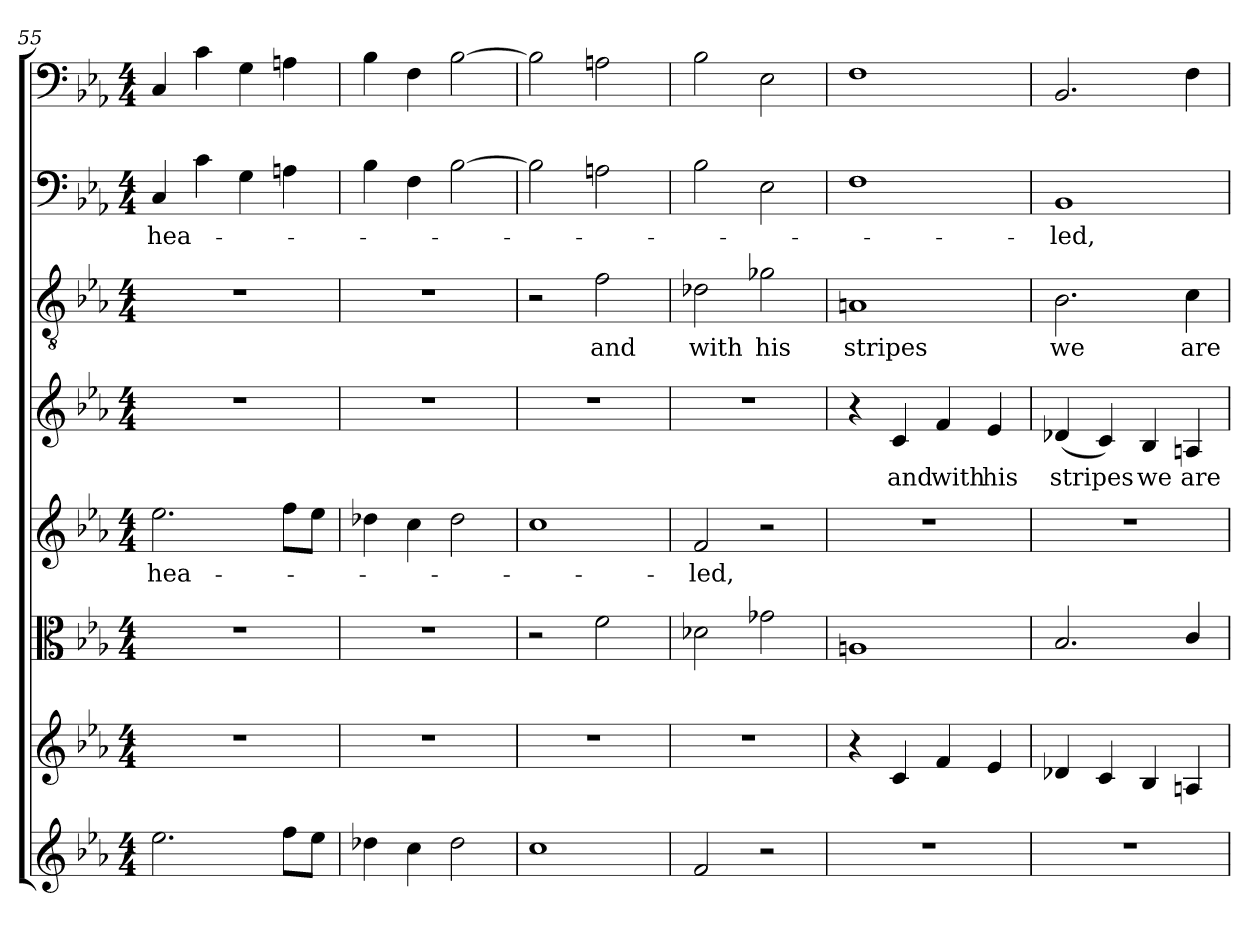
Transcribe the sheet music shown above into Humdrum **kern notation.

**kern	**kern	**kern	**kern	**text	**kern	**text	**kern	**text	**kern	**text	**kern
*part8	*part7	*part6	*part5	*part5	*part4	*part4	*part3	*part3	*part2	*part2	*part1
*staff8	*staff7	*staff6	*staff5	*staff5	*staff4	*staff4	*staff3	*staff3	*staff2	*staff2	*staff1
*clefG2	*clefG2	*clefC3	*clefG2	*	*clefG2	*	*clefGv2	*	*clefF4	*	*clefF4
*k[b-e-a-]	*k[b-e-a-]	*k[b-e-a-]	*k[b-e-a-]	*	*k[b-e-a-]	*	*k[b-e-a-]	*	*k[b-e-a-]	*	*k[b-e-a-]
*c:	*c:	*c:	*c:	*	*c:	*	*c:	*	*c:	*	*c:
*M4/4	*M4/4	*M4/4	*M4/4	*	*M4/4	*	*M4/4	*	*M4/4	*	*M4/4
=55	=55	=55	=55	=55	=55	=55	=55	=55	=55	=55	=55
2.ee-\	1r	1r	2.ee-\	hea-	1r	.	1r	.	4C/	hea-	4C/
.	.	.	.	.	.	.	.	.	4c\	.	4c\
.	.	.	.	.	.	.	.	.	4G\	.	4G\
8ff\L	.	.	8ff\L	.	.	.	.	.	4An\	.	4An\
8ee-\J	.	.	8ee-\J	.	.	.	.	.	.	.	.
=56	=56	=56	=56	=56	=56	=56	=56	=56	=56	=56	=56
4dd-X\	1r	1r	4dd-X\	.	1r	.	1r	.	4B-\	.	4B-\
4cc\	.	.	4cc\	.	.	.	.	.	4F\	.	4F\
2dd-\	.	.	2dd-\	.	.	.	.	.	[2B-\	.	[2B-\
=57	=57	=57	=57	=57	=57	=57	=57	=57	=57	=57	=57
1cc\	1r	2r	1cc\	.	1r	.	2r	.	2B-\]	.	2B-\]
.	.	2f\	.	.	.	.	2f\	and	2An\	.	2An\
=58	=58	=58	=58	=58	=58	=58	=58	=58	=58	=58	=58
2f/	1r	2d-X\	2f/	-led,	1r	.	2d-X\	with	2B-\	.	2B-\
2r	.	2g-X\	2r	.	.	.	2g-X\	his	2E-\	.	2E-\
=59	=59	=59	=59	=59	=59	=59	=59	=59	=59	=59	=59
1r	4r	1An/	1r	.	4r	.	1An/	stripes	1F\	.	1F\
.	4c/	.	.	.	4c/	and	.	.	.	.	.
.	4f/	.	.	.	4f/	with	.	.	.	.	.
.	4e-/	.	.	.	4e-/	his	.	.	.	.	.
=60	=60	=60	=60	=60	=60	=60	=60	=60	=60	=60	=60
1r	4d-X/	2.B-/	1r	.	(4d-X/	stripes	2.B-\	we	1BB-/	-led,	2.BB-/
.	4c/	.	.	.	4c/)	.	.	.	.	.	.
.	4B-/	.	.	.	4B-/	we	.	.	.	.	.
.	4An/	4c/	.	.	4An/	are	4c\	are	.	.	4F\
=	=	=	=	=	=	=	=	=	=	=	=
*-	*-	*-	*-	*-	*-	*-	*-	*-	*-	*-	*-
